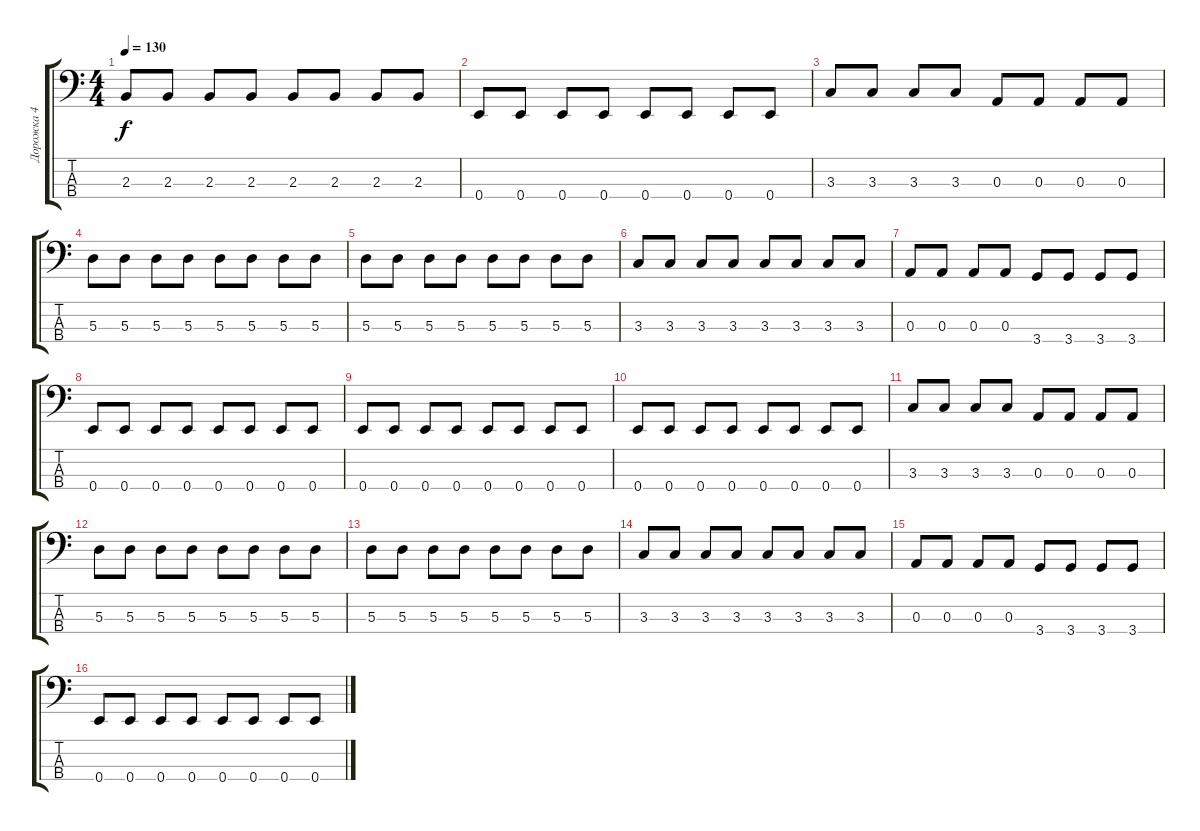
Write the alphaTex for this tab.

\track ("Дорожка 4" "Дорожка 4") {instrument electricbassfinger}
\staff {score tabs}
\tuning (G2 D2 A1 E1) {hide}
\ts (4 4)
\tempo 130
\clef f4
\ks c
2.3.8{dy f} 2.3.8 2.3.8 2.3.8 2.3.8 2.3.8 2.3.8 2.3.8 |
0.4.8 0.4.8 0.4.8 0.4.8 0.4.8 0.4.8 0.4.8 0.4.8 |
3.3.8 3.3.8 3.3.8 3.3.8 0.3.8 0.3.8 0.3.8 0.3.8 |
5.3.8 5.3.8 5.3.8 5.3.8 5.3.8 5.3.8 5.3.8 5.3.8 |
5.3.8 5.3.8 5.3.8 5.3.8 5.3.8 5.3.8 5.3.8 5.3.8 |
3.3.8 3.3.8 3.3.8 3.3.8 3.3.8 3.3.8 3.3.8 3.3.8 |
0.3.8 0.3.8 0.3.8 0.3.8 3.4.8 3.4.8 3.4.8 3.4.8 |
0.4.8 0.4.8 0.4.8 0.4.8 0.4.8 0.4.8 0.4.8 0.4.8 |
0.4.8 0.4.8 0.4.8 0.4.8 0.4.8 0.4.8 0.4.8 0.4.8 |
0.4.8 0.4.8 0.4.8 0.4.8 0.4.8 0.4.8 0.4.8 0.4.8 |
3.3.8 3.3.8 3.3.8 3.3.8 0.3.8 0.3.8 0.3.8 0.3.8 |
5.3.8 5.3.8 5.3.8 5.3.8 5.3.8 5.3.8 5.3.8 5.3.8 |
5.3.8 5.3.8 5.3.8 5.3.8 5.3.8 5.3.8 5.3.8 5.3.8 |
3.3.8 3.3.8 3.3.8 3.3.8 3.3.8 3.3.8 3.3.8 3.3.8 |
0.3.8 0.3.8 0.3.8 0.3.8 3.4.8 3.4.8 3.4.8 3.4.8 |
0.4.8 0.4.8 0.4.8 0.4.8 0.4.8 0.4.8 0.4.8 0.4.8
